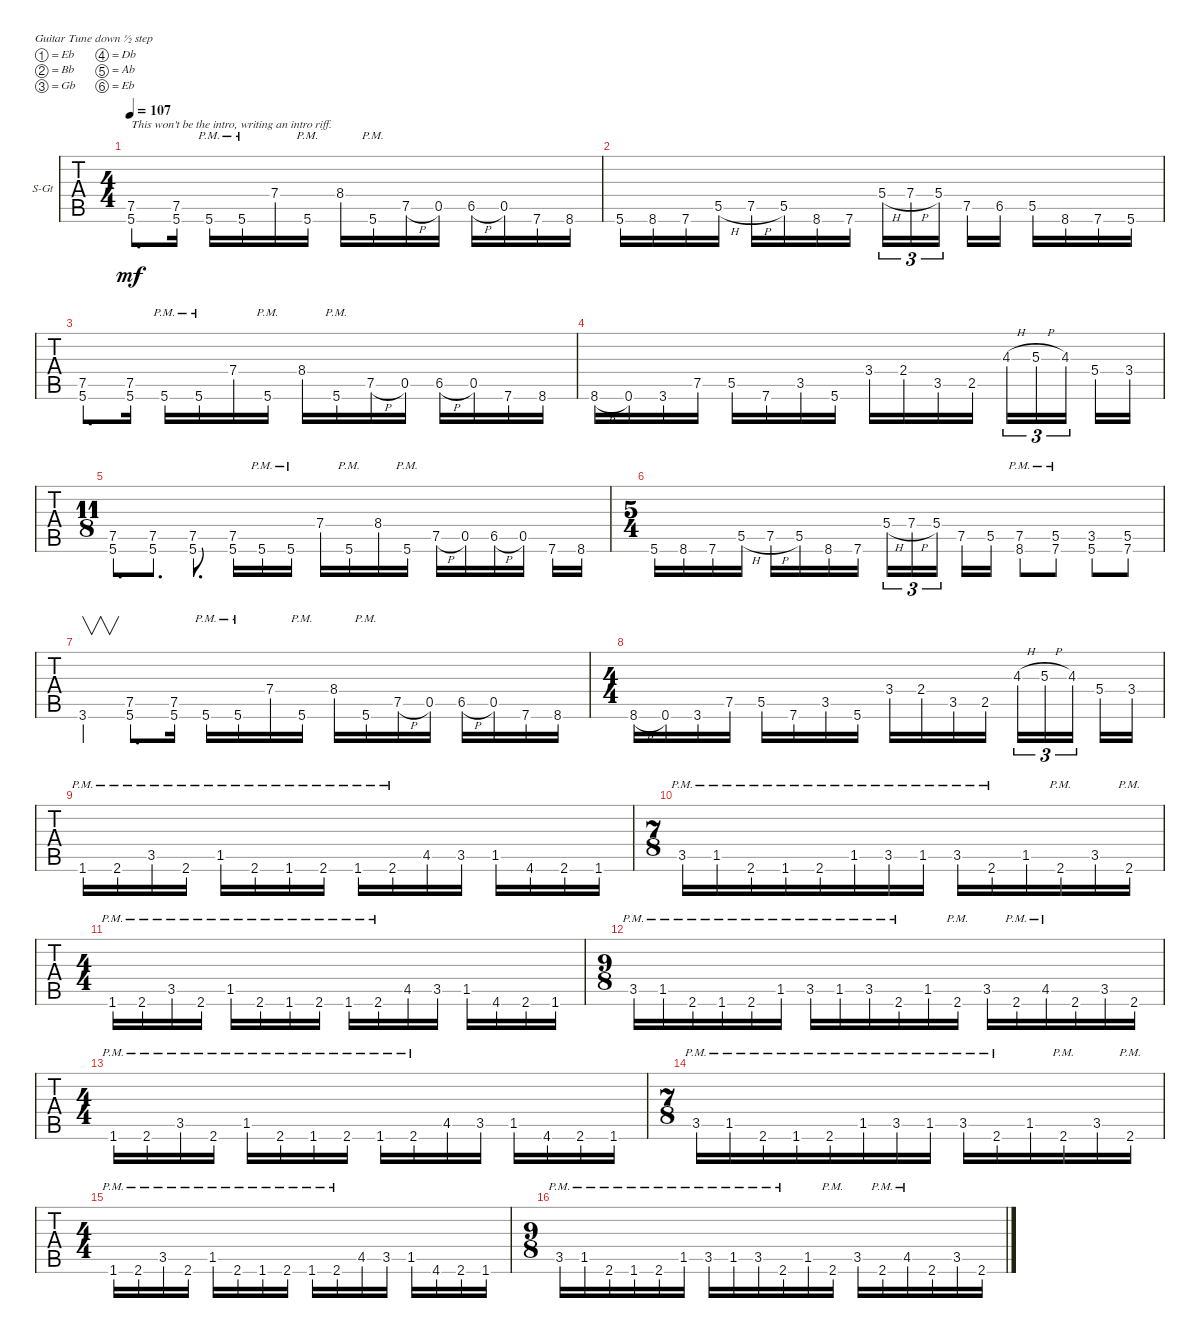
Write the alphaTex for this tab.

\defaultSystemsLayout 4
\bracketExtendMode groupsimilarinstruments
\firstSystemTrackNameOrientation horizontal
\otherSystemsTrackNameOrientation horizontal
\track ("Steel Guitar" "S-Gt") {instrument acousticguitarsteel}
\staff {tabs}
\tuning (Eb4 Bb3 Gb3 Db3 Ab2 Eb2)
\ts (4 4)
\tempo 107
\clef g2
\ks c
(5.6 7.5).8{d txt "This won't be the intro, writing an intro riff." dy mf} (5.6 7.5).16 5.6{pm}.16 5.6{pm}.16 7.4.16 5.6{pm}.16 8.4.16 5.6{pm}.16 7.5{h}.16 0.5.16 6.5{h}.16 0.5.16 7.6.16 8.6.16 |
5.6.16 8.6.16 7.6.16 5.5{h}.16 7.5{h}.16 5.5.16 8.6.16 7.6.16 5.4{h}.16{tu (3 2)} 7.4{h}.16{tu (3 2)} 5.4.16{tu (3 2)} 7.5.16 6.5.16 5.5.16 8.6.16 7.6.16 5.6.16 |
(5.6 7.5).8{d} (5.6 7.5).16 5.6{pm}.16 5.6{pm}.16 7.4.16 5.6{pm}.16 8.4.16 5.6{pm}.16 7.5{h}.16 0.5.16 6.5{h}.16 0.5.16 7.6.16 8.6.16 |
8.6{h}.16 0.6.16 3.6.16 7.5.16 5.5.16 7.6.16 3.5.16 5.6.16 3.4.16 2.4.16 3.5.16 2.5.16 4.3{h}.16{tu (3 2)} 5.3{h}.16{tu (3 2)} 4.3.16{tu (3 2)} 5.4.16 3.4.16 |
\ts (11 8)
(5.6 7.5).8{d} (5.6 7.5).8{d} (5.6 7.5).8{d} (5.6 7.5).16 5.6{pm}.16 5.6{pm}.16 7.4.16 5.6{pm}.16 8.4.16 5.6{pm}.16 7.5{h}.16 0.5.16 6.5{h}.16 0.5.16 7.6.16 8.6.16 |
\ts (5 4)
5.6.16 8.6.16 7.6.16 5.5{h}.16 7.5{h}.16 5.5.16 8.6.16 7.6.16 5.4{h}.16{tu (3 2)} 7.4{h}.16{tu (3 2)} 5.4.16{tu (3 2)} 7.5.16 5.5.16 (8.6{pm} 7.5).8 (7.6{pm} 5.5).8 (5.6 3.5).8 (7.6 5.5).8 |
3.6.4{v} (5.6 7.5).8{d} (5.6 7.5).16 5.6{pm}.16 5.6{pm}.16 7.4.16 5.6{pm}.16 8.4.16 5.6{pm}.16 7.5{h}.16 0.5.16 6.5{h}.16 0.5.16 7.6.16 8.6.16 |
\ts (4 4)
8.6{h}.16 0.6.16 3.6.16 7.5.16 5.5.16 7.6.16 3.5.16 5.6.16 3.4.16 2.4.16 3.5.16 2.5.16 4.3{h}.16{tu (3 2)} 5.3{h}.16{tu (3 2)} 4.3.16{tu (3 2)} 5.4.16 3.4.16 |
1.6{pm}.16 2.6{pm}.16 3.5{pm}.16 2.6{pm}.16 1.5{pm}.16 2.6{pm}.16 1.6{pm}.16 2.6{pm}.16 1.6{pm}.16 2.6{pm}.16 4.5.16 3.5.16 1.5.16 4.6.16 2.6.16 1.6.16 |
\ts (7 8)
3.5{pm}.16 1.5{pm}.16 2.6{pm}.16 1.6{pm}.16 2.6{pm}.16 1.5{pm}.16 3.5{pm}.16 1.5{pm}.16 3.5{pm}.16 2.6{pm}.16 1.5.16 2.6{pm}.16 3.5.16 2.6{pm}.16 |
\ts (4 4)
1.6{pm}.16 2.6{pm}.16 3.5{pm}.16 2.6{pm}.16 1.5{pm}.16 2.6{pm}.16 1.6{pm}.16 2.6{pm}.16 1.6{pm}.16 2.6{pm}.16 4.5.16 3.5.16 1.5.16 4.6.16 2.6.16 1.6.16 |
\ts (9 8)
3.5{pm}.16 1.5{pm}.16 2.6{pm}.16 1.6{pm}.16 2.6{pm}.16 1.5{pm}.16 3.5{pm}.16 1.5{pm}.16 3.5{pm}.16 2.6{pm}.16 1.5.16 2.6{pm}.16 3.5.16 2.6{pm}.16 4.5{pm}.16 2.6.16 3.5.16 2.6.16 |
\ts (4 4)
1.6{pm}.16 2.6{pm}.16 3.5{pm}.16 2.6{pm}.16 1.5{pm}.16 2.6{pm}.16 1.6{pm}.16 2.6{pm}.16 1.6{pm}.16 2.6{pm}.16 4.5.16 3.5.16 1.5.16 4.6.16 2.6.16 1.6.16 |
\ts (7 8)
3.5{pm}.16 1.5{pm}.16 2.6{pm}.16 1.6{pm}.16 2.6{pm}.16 1.5{pm}.16 3.5{pm}.16 1.5{pm}.16 3.5{pm}.16 2.6{pm}.16 1.5.16 2.6{pm}.16 3.5.16 2.6{pm}.16 |
\ts (4 4)
1.6{pm}.16 2.6{pm}.16 3.5{pm}.16 2.6{pm}.16 1.5{pm}.16 2.6{pm}.16 1.6{pm}.16 2.6{pm}.16 1.6{pm}.16 2.6{pm}.16 4.5.16 3.5.16 1.5.16 4.6.16 2.6.16 1.6.16 |
\ts (9 8)
3.5{pm}.16 1.5{pm}.16 2.6{pm}.16 1.6{pm}.16 2.6{pm}.16 1.5{pm}.16 3.5{pm}.16 1.5{pm}.16 3.5{pm}.16 2.6{pm}.16 1.5.16 2.6{pm}.16 3.5.16 2.6{pm}.16 4.5{pm}.16 2.6.16 3.5.16 2.6.16
